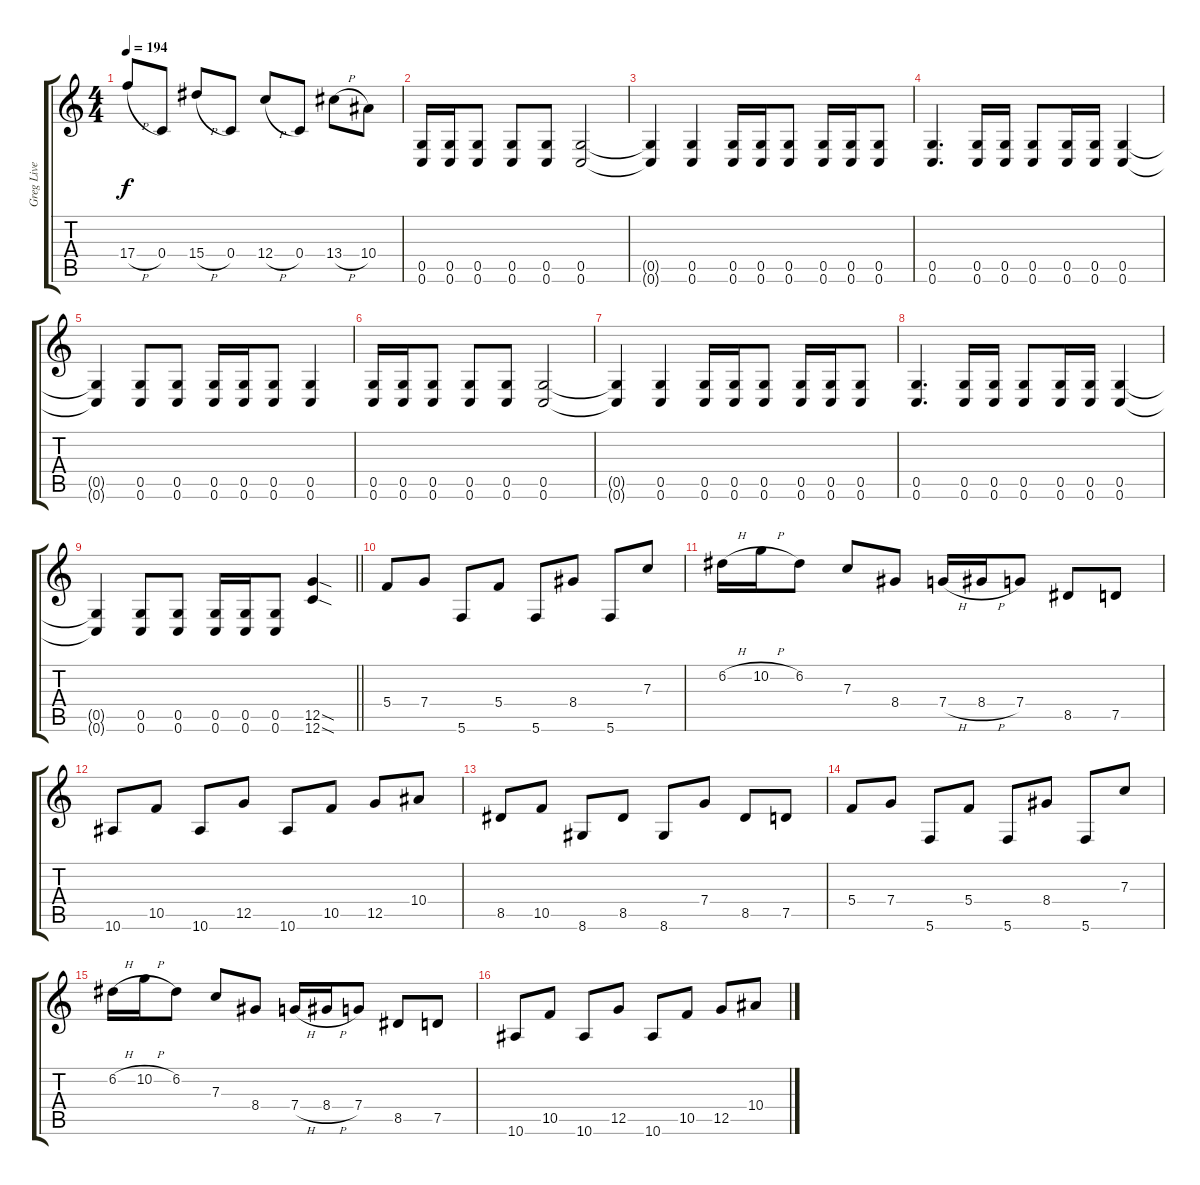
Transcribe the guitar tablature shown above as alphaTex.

\track ("Greg Live" "Greg Live") {mute instrument distortionguitar}
\staff {score tabs}
\tuning (D4 A3 F3 C3 G2 C2) {hide}
\ts (4 4)
\tempo 194
\clef g2
\ks c
17.4{h}.8{dy f} 0.4.8 15.4{h}.8 0.4.8 12.4{h}.8 0.4.8 13.4{h}.8 10.4.8 |
(0.5 0.6).16 (0.5 0.6).16 (0.5 0.6).8 (0.5 0.6).8 (0.5 0.6).8 (0.5 0.6).2 |
(0.5{t} 0.6{t}).4 (0.5 0.6).4 (0.5 0.6).16 (0.5 0.6).16 (0.5 0.6).8 (0.5 0.6).16 (0.5 0.6).16 (0.5 0.6).8 |
(0.5 0.6).4{d} (0.5 0.6).16 (0.5 0.6).16 (0.5 0.6).8 (0.5 0.6).16 (0.5 0.6).16 (0.5 0.6).4 |
(0.5{t} 0.6{t}).4 (0.5 0.6).8 (0.5 0.6).8 (0.5 0.6).16 (0.5 0.6).16 (0.5 0.6).8 (0.5 0.6).4 |
(0.5 0.6).16 (0.5 0.6).16 (0.5 0.6).8 (0.5 0.6).8 (0.5 0.6).8 (0.5 0.6).2 |
(0.5{t} 0.6{t}).4 (0.5 0.6).4 (0.5 0.6).16 (0.5 0.6).16 (0.5 0.6).8 (0.5 0.6).16 (0.5 0.6).16 (0.5 0.6).8 |
(0.5 0.6).4{d} (0.5 0.6).16 (0.5 0.6).16 (0.5 0.6).8 (0.5 0.6).16 (0.5 0.6).16 (0.5 0.6).4 |
\barLineRight lightlight
(0.5{t} 0.6{t}).4 (0.5 0.6).8 (0.5 0.6).8 (0.5 0.6).16 (0.5 0.6).16 (0.5 0.6).8 (12.5{sod} 12.6{sod}).4 |
\section ("" "")
5.4.8 7.4.8 5.6.8 5.4.8 5.6.8 8.4.8 5.6.8 7.3.8 |
6.2{h}.16 10.2{h}.16 6.2.8 7.3.8 8.4.8 7.4{h}.16 8.4{h}.16 7.4.8 8.5.8 7.5.8 |
10.6.8 10.5.8 10.6.8 12.5.8 10.6.8 10.5.8 12.5.8 10.4.8 |
8.5.8 10.5.8 8.6.8 8.5.8 8.6.8 7.4.8 8.5.8 7.5.8 |
5.4.8 7.4.8 5.6.8 5.4.8 5.6.8 8.4.8 5.6.8 7.3.8 |
6.2{h}.16 10.2{h}.16 6.2.8 7.3.8 8.4.8 7.4{h}.16 8.4{h}.16 7.4.8 8.5.8 7.5.8 |
10.6.8 10.5.8 10.6.8 12.5.8 10.6.8 10.5.8 12.5.8 10.4.8
